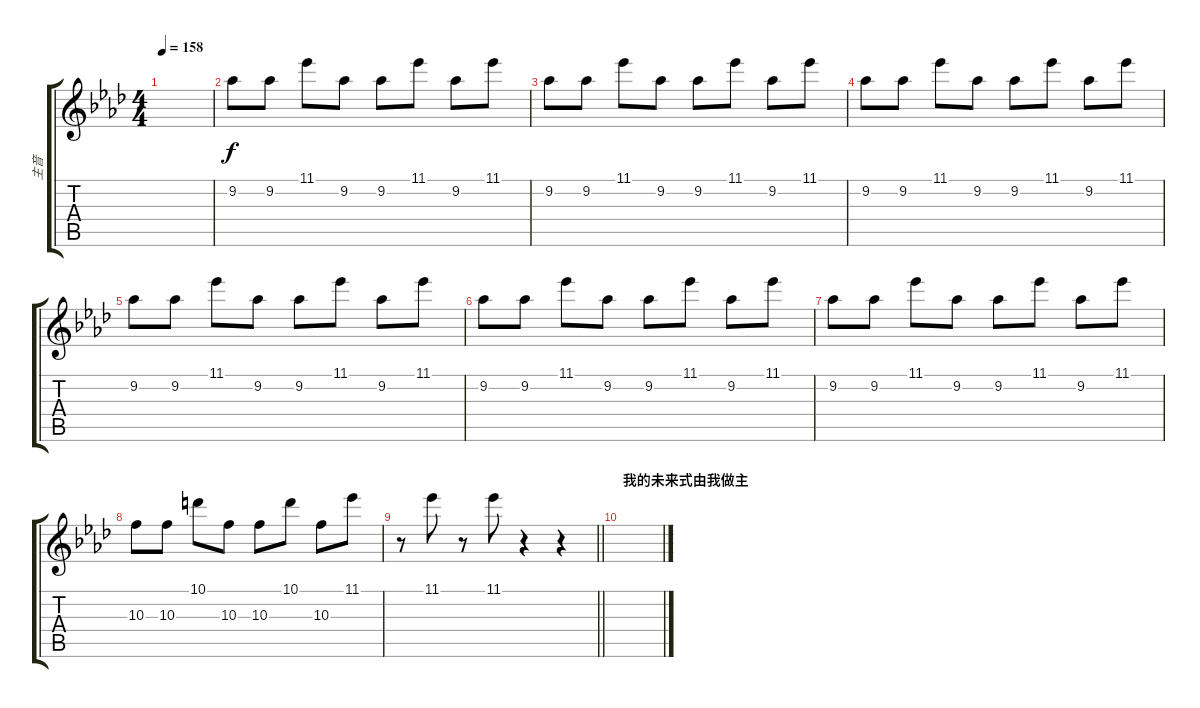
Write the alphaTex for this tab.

\track ("主音" "主音") {instrument distortionguitar}
\staff {score tabs}
\tuning (E4 B3 G3 D3 A2 E2) {hide}
\ts (4 4)
\tempo 158
\clef g2
\ks ab
|
9.2.8 9.2.8 11.1.8 9.2.8 9.2.8 11.1.8 9.2.8 11.1.8 |
9.2.8 9.2.8 11.1.8{txt ""} 9.2.8 9.2.8 11.1.8 9.2.8 11.1.8 |
9.2.8 9.2.8 11.1.8 9.2.8 9.2.8 11.1.8 9.2.8 11.1.8 |
9.2.8 9.2.8 11.1.8 9.2.8 9.2.8 11.1.8 9.2.8 11.1.8 |
9.2.8 9.2.8 11.1.8 9.2.8 9.2.8 11.1.8 9.2.8 11.1.8 |
9.2.8 9.2.8 11.1.8 9.2.8 9.2.8 11.1.8 9.2.8 11.1.8 |
10.3.8 10.3.8 10.1.8 10.3.8 10.3.8 10.1.8 10.3.8 11.1.8 |
\barLineRight lightlight
r.8 11.1.8 r.8 11.1.8 r.4 r.4 |
\section ("" "我的未来式由我做主")
